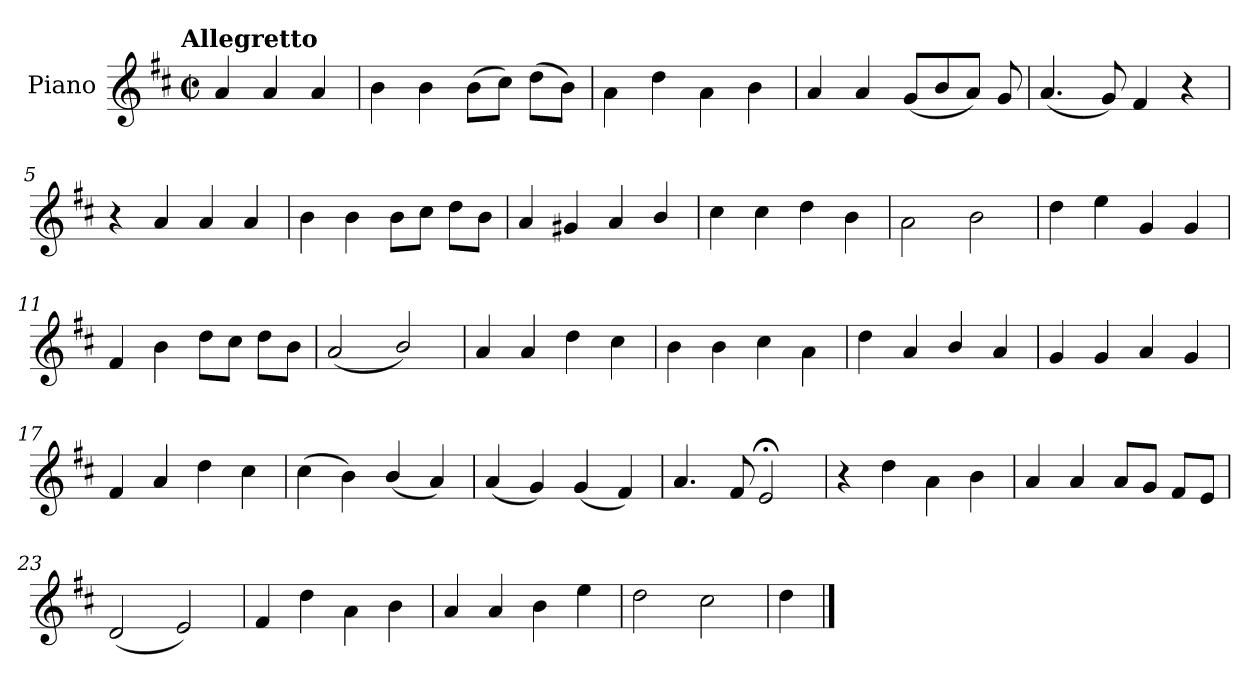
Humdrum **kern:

**kern
*part1
*staff1
*I"Piano
*I'Pno.
*clefG2
*k[f#c#]
!!LO:TX:omd:t=Allegretto
*M2/2
*met(c|)
*MM116
=
4a/
4a/
4a/
=1
4b\
4b\
(>8b\L
8cc#\J)
(>8dd\L
8b\J)
=2
4a\
4dd\
4a\
4b\
=3
4a/
4a/
(<8g/L
8b/
8a/J)
8g/
!!LO:LB:g=z
=4
(<4.a/
8g/)
4f#/
4r
=5
4r
4a/
4a/
4a/
=6
4b\
4b\
8b\L
8cc#\J
8dd\L
8b\J
=7
4a/
4g#X/
4a/
4b/
=8
4cc#\
4cc#\
4dd\
4b\
=9
2a\
2b\
=10
4dd\
4ee\
4g/
4g/
!!LO:LB:g=z
=11
4f#/
4b\
8dd\L
8cc#\J
8dd\L
8b\J
=12
(<2a/
2b/)
=13
4a/
4a/
4dd\
4cc#\
=14
4b\
4b\
4cc#\
4a\
=15
4dd\
4a/
4b/
4a/
=16
4g/
4g/
4a/
4g/
!!LO:LB:g=z
=17
4f#/
4a/
4dd\
4cc#\
=18
(>4cc#\
4b\)
(<4b/
4a/)
=19
(<4a/
4g/)
(<4g/
4f#/)
=20
4.a/
8f#/
2e;</
=21
4r
4dd\
4a\
4b\
!!LO:LB:g=z
=22
4a/
4a/
8a/L
8g/J
8f#/L
8e/J
=23
(<2d/
2e/)
=24
4f#/
4dd\
4a\
4b\
=25
4a/
4a/
4b\
4ee\
=26
2dd\
2cc#\
=27
4dd\
==
*-
